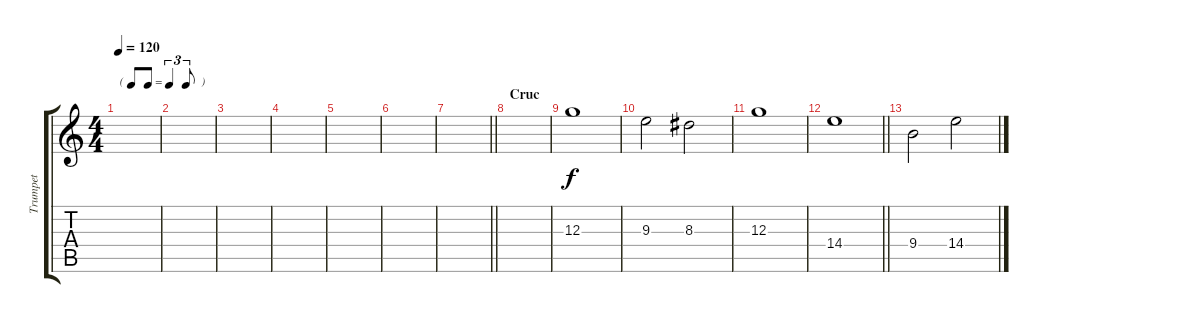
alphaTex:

\track ("Trumpet" "Trumpet") {instrument distortionguitar}
\staff {score tabs}
\tuning (E4 B3 G3 D3 A2 E2) {hide}
\ts (4 4)
\tf triplet8th
\tempo 120
\clef g2
\ks c
|
|
|
|
|
|
\barLineRight lightlight
|
\section ("" "Cruc")
|
12.3.1 |
9.3.2 8.3.2 |
12.3.1 |
\barLineRight lightlight
14.4.1 |
\section ("" "")
9.4.2 14.4.2
